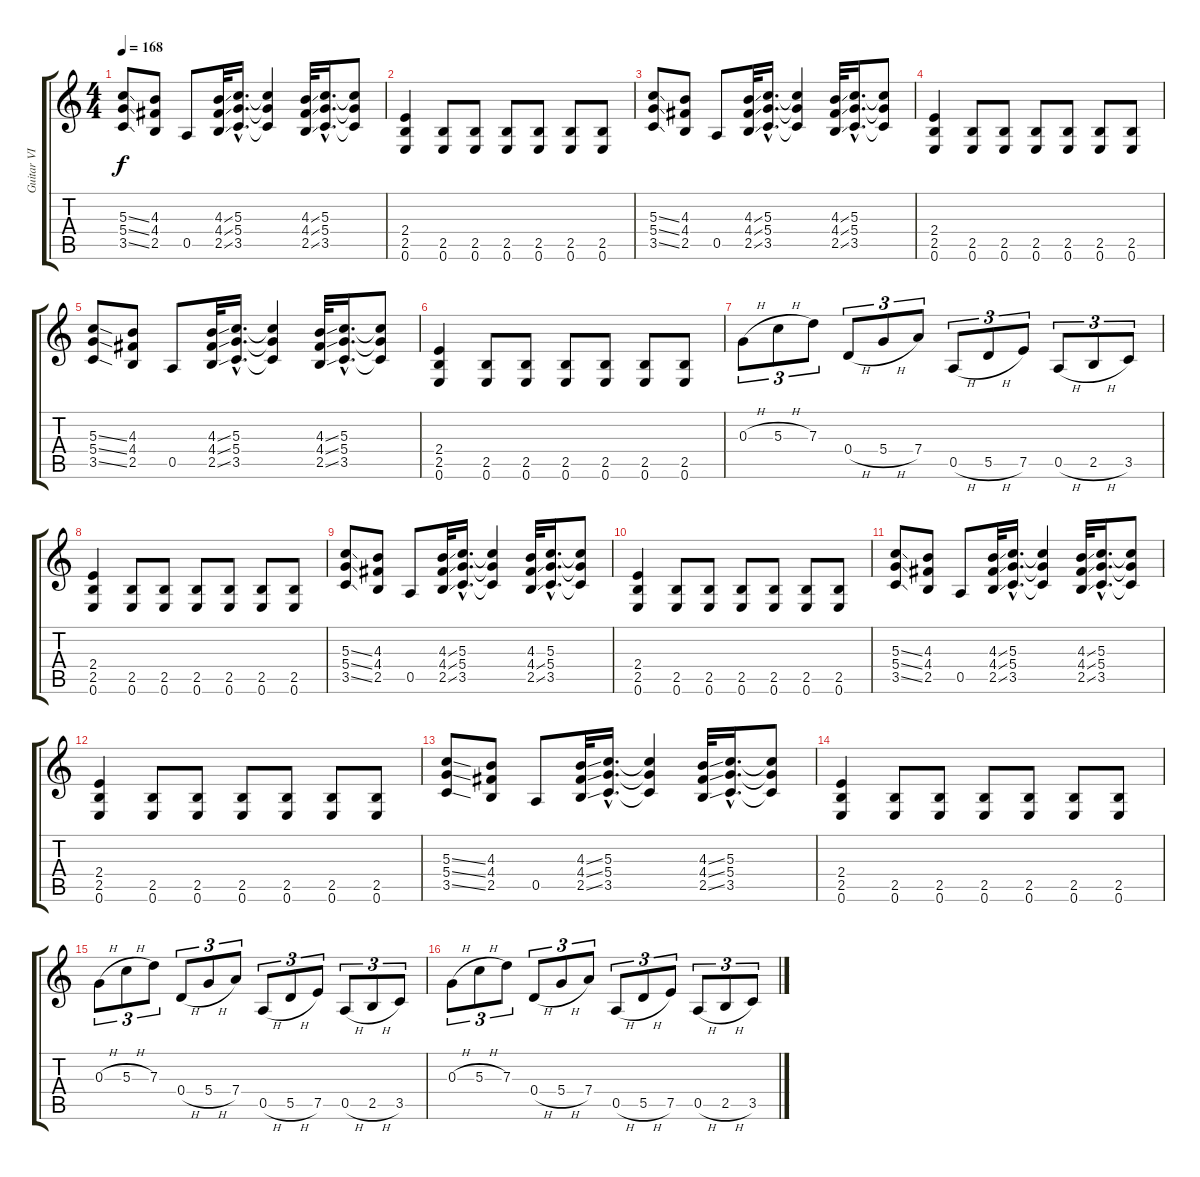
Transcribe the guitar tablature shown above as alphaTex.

\track ("Guitar VI Distortion" "Guitar VI ") {instrument distortionguitar}
\staff {score tabs}
\tuning (E4 B3 G3 D3 A2 E2) {hide}
\ts (4 4)
\tempo 168
\clef g2
\ks c
(5.3{ss} 5.4{ss} 3.5{ss}).8{dy f} (4.3 4.4 2.5).8 0.5.8 (4.3{ss} 4.4{ss} 2.5{ss}).32 (5.3{hac} 5.4{hac} 3.5{hac}).16{d} (5.3{t} 5.4{t} 3.5{t}).4 (4.3{ss} 4.4{ss} 2.5{ss}).32 (5.3{hac} 5.4{hac} 3.5{hac}).16{d} (5.3{t} 5.4{t} 3.5{t}).8 |
(2.4 2.5 0.6).4 (2.5 0.6).8 (2.5 0.6).8 (2.5 0.6).8 (2.5 0.6).8 (2.5 0.6).8 (2.5 0.6).8 |
(5.3{ss} 5.4{ss} 3.5{ss}).8 (4.3 4.4 2.5).8 0.5.8 (4.3{ss} 4.4{ss} 2.5{ss}).32 (5.3{hac} 5.4{hac} 3.5{hac}).16{d} (5.3{t} 5.4{t} 3.5{t}).4 (4.3{ss} 4.4{ss} 2.5{ss}).32 (5.3{hac} 5.4{hac} 3.5{hac}).16{d} (5.3{t} 5.4{t} 3.5{t}).8 |
(2.4 2.5 0.6).4 (2.5 0.6).8 (2.5 0.6).8 (2.5 0.6).8 (2.5 0.6).8 (2.5 0.6).8 (2.5 0.6).8 |
(5.3{ss} 5.4{ss} 3.5{ss}).8 (4.3 4.4 2.5).8 0.5.8 (4.3{ss} 4.4{ss} 2.5{ss}).32 (5.3{hac} 5.4{hac} 3.5{hac}).16{d} (5.3{t} 5.4{t} 3.5{t}).4 (4.3{ss} 4.4{ss} 2.5{ss}).32 (5.3{hac} 5.4{hac} 3.5{hac}).16{d} (5.3{t} 5.4{t} 3.5{t}).8 |
(2.4 2.5 0.6).4 (2.5 0.6).8 (2.5 0.6).8 (2.5 0.6).8 (2.5 0.6).8 (2.5 0.6).8 (2.5 0.6).8 |
0.3{h}.8{tu (3 2)} 5.3{h}.8{tu (3 2)} 7.3.8{tu (3 2)} 0.4{h}.8{tu (3 2)} 5.4{h}.8{tu (3 2)} 7.4.8{tu (3 2)} 0.5{h}.8{tu (3 2)} 5.5{h}.8{tu (3 2)} 7.5.8{tu (3 2)} 0.5{h}.8{tu (3 2)} 2.5{h}.8{tu (3 2)} 3.5.8{tu (3 2)} |
(2.4 2.5 0.6).4 (2.5 0.6).8 (2.5 0.6).8 (2.5 0.6).8 (2.5 0.6).8 (2.5 0.6).8 (2.5 0.6).8 |
(5.3{ss} 5.4{ss} 3.5{ss}).8 (4.3 4.4 2.5).8 0.5.8 (4.3{ss} 4.4{ss} 2.5{ss}).32 (5.3{hac} 5.4{hac} 3.5{hac}).16{d} (5.3{t} 5.4{t} 3.5{t}).4 (4.3 4.4{ss} 2.5{ss}).32 (5.3{hac} 5.4{hac} 3.5{hac}).16{d} (5.3{t} 5.4{t} 3.5{t}).8 |
(2.4 2.5 0.6).4 (2.5 0.6).8 (2.5 0.6).8 (2.5 0.6).8 (2.5 0.6).8 (2.5 0.6).8 (2.5 0.6).8 |
(5.3{ss} 5.4{ss} 3.5{ss}).8 (4.3 4.4 2.5).8 0.5.8 (4.3{ss} 4.4{ss} 2.5{ss}).32 (5.3{hac} 5.4{hac} 3.5{hac}).16{d} (5.3{t} 5.4{t} 3.5{t}).4 (4.3{ss} 4.4{ss} 2.5{ss}).32 (5.3{hac} 5.4{hac} 3.5{hac}).16{d} (5.3{t} 5.4{t} 3.5{t}).8 |
(2.4 2.5 0.6).4 (2.5 0.6).8 (2.5 0.6).8 (2.5 0.6).8 (2.5 0.6).8 (2.5 0.6).8 (2.5 0.6).8 |
(5.3{ss} 5.4{ss} 3.5{ss}).8 (4.3 4.4 2.5).8 0.5.8 (4.3{ss} 4.4{ss} 2.5{ss}).32 (5.3{hac} 5.4{hac} 3.5{hac}).16{d} (5.3{t} 5.4{t} 3.5{t}).4 (4.3{ss} 4.4{ss} 2.5{ss}).32 (5.3{hac} 5.4{hac} 3.5{hac}).16{d} (5.3{t} 5.4{t} 3.5{t}).8 |
(2.4 2.5 0.6).4 (2.5 0.6).8 (2.5 0.6).8 (2.5 0.6).8 (2.5 0.6).8 (2.5 0.6).8 (2.5 0.6).8 |
0.3{h}.8{tu (3 2)} 5.3{h}.8{tu (3 2)} 7.3.8{tu (3 2)} 0.4{h}.8{tu (3 2)} 5.4{h}.8{tu (3 2)} 7.4.8{tu (3 2)} 0.5{h}.8{tu (3 2)} 5.5{h}.8{tu (3 2)} 7.5.8{tu (3 2)} 0.5{h}.8{tu (3 2)} 2.5{h}.8{tu (3 2)} 3.5.8{tu (3 2)} |
0.3{h}.8{tu (3 2)} 5.3{h}.8{tu (3 2)} 7.3.8{tu (3 2)} 0.4{h}.8{tu (3 2)} 5.4{h}.8{tu (3 2)} 7.4.8{tu (3 2)} 0.5{h}.8{tu (3 2)} 5.5{h}.8{tu (3 2)} 7.5.8{tu (3 2)} 0.5{h}.8{tu (3 2)} 2.5{h}.8{tu (3 2)} 3.5.8{tu (3 2)}
